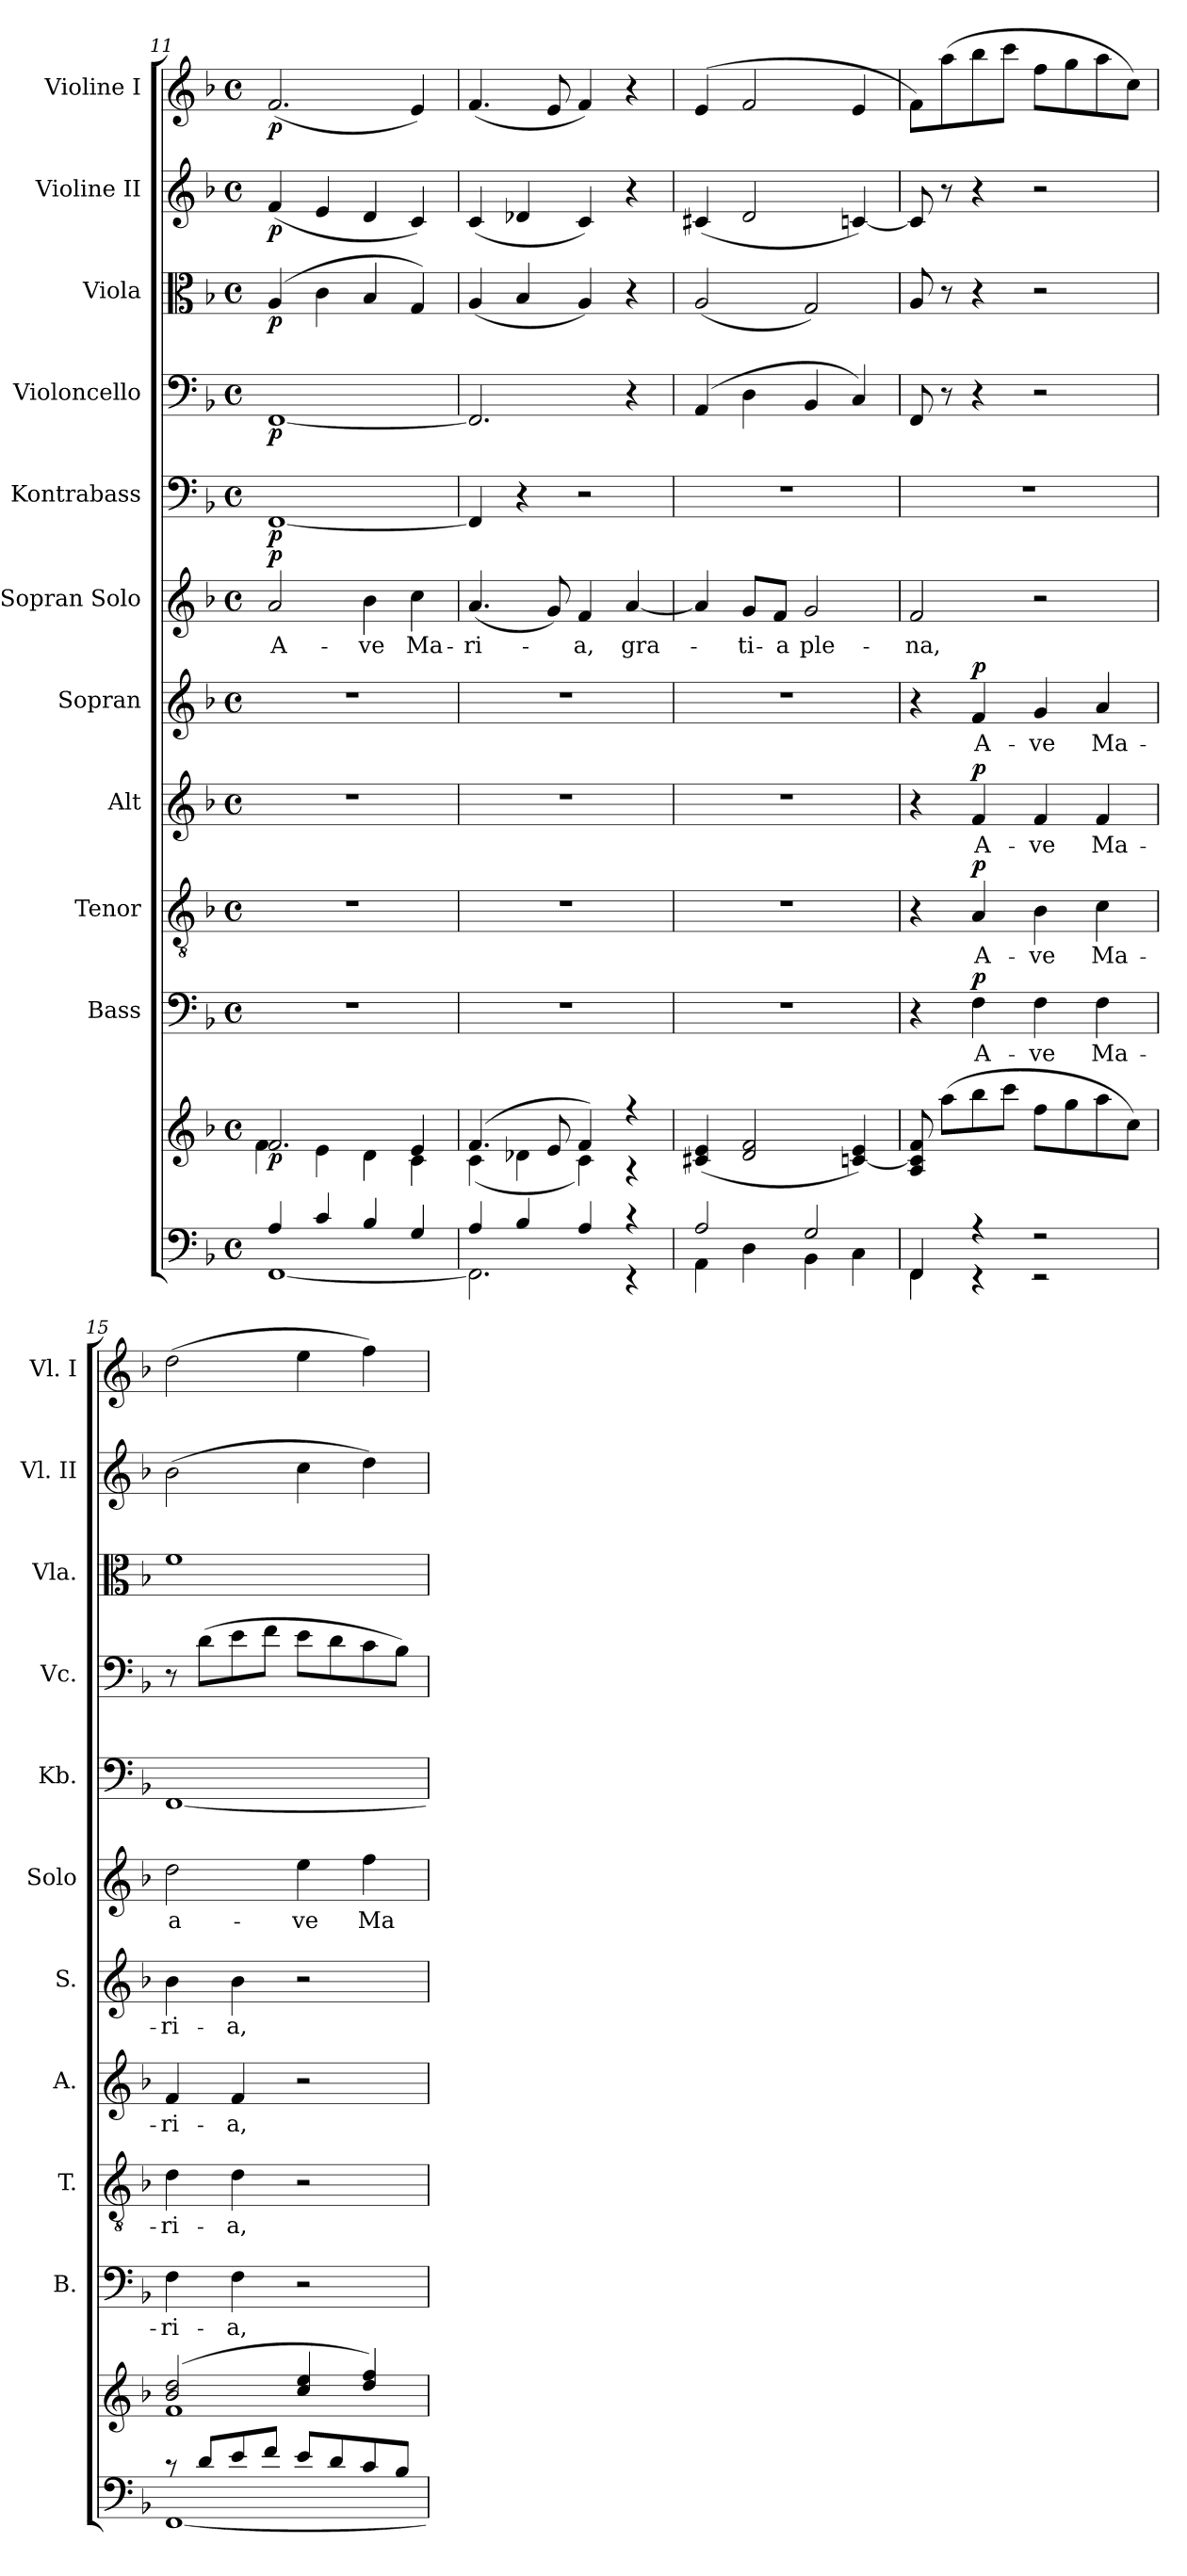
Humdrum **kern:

**kern	**kern	**dynam	**kern	**text	**dynam	**kern	**text	**dynam	**kern	**text	**dynam	**kern	**text	**dynam	**kern	**text	**dynam	**kern	**dynam	**kern	**dynam	**kern	**dynam	**kern	**dynam	**kern	**dynam
*part11	*part11	*part11	*part10	*part10	*part10	*part9	*part9	*part9	*part8	*part8	*part8	*part7	*part7	*part7	*part6	*part6	*part6	*part5	*part5	*part4	*part4	*part3	*part3	*part2	*part2	*part1	*part1
*staff12	*staff11	*staff11/12	*staff10	*staff10	*staff10	*staff9	*staff9	*staff9	*staff8	*staff8	*staff8	*staff7	*staff7	*staff7	*staff6	*staff6	*staff6	*staff5	*staff5	*staff4	*staff4	*staff3	*staff3	*staff2	*staff2	*staff1	*staff1
*	*	*	*I"Bass	*	*	*I"Tenor	*	*	*I"Alt	*	*	*I"Sopran	*	*	*I"Sopran Solo	*	*	*I"Kontrabass	*	*I"Violoncello	*	*I"Viola	*	*I"Violine II	*	*I"Violine I	*
*	*	*	*I'B.	*	*	*I'T.	*	*	*I'A.	*	*	*I'S.	*	*	*I'Solo	*	*	*I'Kb.	*	*I'Vc.	*	*I'Vla.	*	*I'Vl. II	*	*I'Vl. I	*
*clefF4	*clefG2	*	*clefF4	*	*	*clefGv2	*	*	*clefG2	*	*	*clefG2	*	*	*clefG2	*	*	*clefF4	*	*clefF4	*	*clefC3	*	*clefG2	*	*clefG2	*
*	*	*	*	*	*	*	*	*	*	*	*	*	*	*	*	*	*	*ITrd7c12	*	*	*	*	*	*	*	*	*
*k[b-]	*k[b-]	*	*k[b-]	*	*	*k[b-]	*	*	*k[b-]	*	*	*k[b-]	*	*	*k[b-]	*	*	*k[b-]	*	*k[b-]	*	*k[b-]	*	*k[b-]	*	*k[b-]	*
*F:	*F:	*	*F:	*	*	*F:	*	*	*F:	*	*	*F:	*	*	*F:	*	*	*F:	*	*F:	*	*F:	*	*F:	*	*F:	*
*M4/4	*M4/4	*	*M4/4	*	*	*M4/4	*	*	*M4/4	*	*	*M4/4	*	*	*M4/4	*	*	*M4/4	*	*M4/4	*	*M4/4	*	*M4/4	*	*M4/4	*
*met(c)	*met(c)	*	*met(c)	*	*	*met(c)	*	*	*met(c)	*	*	*met(c)	*	*	*met(c)	*	*	*met(c)	*	*met(c)	*	*met(c)	*	*met(c)	*	*met(c)	*
=11	=11	=11	=11	=11	=11	=11	=11	=11	=11	=11	=11	=11	=11	=11	=11	=11	=11	=11	=11	=11	=11	=11	=11	=11	=11	=11	=11
*^	*^	*	*	*	*	*	*	*	*	*	*	*	*	*	*	*	*	*	*	*	*	*	*	*	*	*	*
!	!	!	!	!LO:DY:b	!	!	!	!	!	!	!	!	!	!	!	!	!	!LO:LY:b	!LO:DY:a	!	!LO:DY:b	!	!LO:DY:b	!	!LO:DY:b	!	!LO:DY:b	!	!LO:DY:b
4A/	[<1FF	2.f/	4f\	p	1r	.	.	1r	.	.	1r	.	.	1r	.	.	2a/	A-	p	[1FFF	p	[1FF	p	(4A/	p	(<4f/	p	(<2.f/	p
4c/	.	.	4e\	.	.	.	.	.	.	.	.	.	.	.	.	.	.	.	.	.	.	.	.	4c\	.	4e/	.	.	.
!	!	!	!	!	!	!	!	!	!	!	!	!	!	!	!	!	!	!LO:LY:b	!	!	!	!	!	!	!	!	!	!	!
4B-/	.	.	4d\	.	.	.	.	.	.	.	.	.	.	.	.	.	4b-\	-ve	.	.	.	.	.	4B-/	.	4d/	.	.	.
!	!	!	!	!	!	!	!	!	!	!	!	!	!	!	!	!	!	!LO:LY:b	!	!	!	!	!	!	!	!	!	!	!
4G/	.	4e/	4c\	.	.	.	.	.	.	.	.	.	.	.	.	.	4cc\	Ma-	.	.	.	.	.	4G/)	.	4c/)	.	4e/)	.
=12	=12	=12	=12	=12	=12	=12	=12	=12	=12	=12	=12	=12	=12	=12	=12	=12	=12	=12	=12	=12	=12	=12	=12	=12	=12	=12	=12	=12	=12
!	!	!	!	!	!	!	!	!	!	!	!	!	!	!	!	!	!	!LO:LY:b	!	!	!	!	!	!	!	!	!	!	!
4A/	2.FF\]	(4.f/	(<4c\	.	1r	.	.	1r	.	.	1r	.	.	1r	.	.	(<4.a/	-ri-	.	4FFF/]	.	2.FF/]	.	(<4A/	.	(<4c/	.	(<4.f/	.
4B-/	.	.	4d-X\	.	.	.	.	.	.	.	.	.	.	.	.	.	.	.	.	4r	.	.	.	4B-/	.	4d-X/	.	.	.
.	.	8e/	.	.	.	.	.	.	.	.	.	.	.	.	.	.	8g/)	.	.	.	.	.	.	.	.	.	.	8e/	.
!	!	!	!	!	!	!	!	!	!	!	!	!	!	!	!	!	!	!LO:LY:b	!	!	!	!	!	!	!	!	!	!	!
4A/	.	4f/)	4c\)	.	.	.	.	.	.	.	.	.	.	.	.	.	4f/	-a,	.	2r	.	.	.	4A/)	.	4c/)	.	4f/)	.
!	!	!	!	!	!	!	!	!	!	!	!	!	!	!	!	!	!	!LO:LY:b	!	!	!	!	!	!	!	!	!	!	!
4r	4r	4r	4r	.	.	.	.	.	.	.	.	.	.	.	.	.	[4a/	gra-	.	.	.	4r	.	4r	.	4r	.	4r	.
*	*	*v	*v	*	*	*	*	*	*	*	*	*	*	*	*	*	*	*	*	*	*	*	*	*	*	*	*	*	*
=13	=13	=13	=13	=13	=13	=13	=13	=13	=13	=13	=13	=13	=13	=13	=13	=13	=13	=13	=13	=13	=13	=13	=13	=13	=13	=13	=13	=13
2A/	4AA\	(<4c#X/ 4e/	.	1r	.	.	1r	.	.	1r	.	.	1r	.	.	4a/]	.	.	1r	.	(4AA/	.	(<2A/	.	(<4c#X/	.	(4e/	.
!	!	!	!	!	!	!	!	!	!	!	!	!	!	!	!	!	!LO:LY:b	!	!	!	!	!	!	!	!	!	!	!
.	4D\	2d/ 2f/	.	.	.	.	.	.	.	.	.	.	.	.	.	8g/L	-ti-	.	.	.	4D\	.	.	.	2d/	.	2f/	.
!	!	!	!	!	!	!	!	!	!	!	!	!	!	!	!	!	!LO:LY:b	!	!	!	!	!	!	!	!	!	!	!
.	.	.	.	.	.	.	.	.	.	.	.	.	.	.	.	8f/J	-a	.	.	.	.	.	.	.	.	.	.	.
!	!	!	!	!	!	!	!	!	!	!	!	!	!	!	!	!	!LO:LY:b	!	!	!	!	!	!	!	!	!	!	!
2G/	4BB-\	.	.	.	.	.	.	.	.	.	.	.	.	.	.	2g/	ple-	.	.	.	4BB-/	.	2G/)	.	.	.	.	.
.	4C\	[4cn/ 4e/)	.	.	.	.	.	.	.	.	.	.	.	.	.	.	.	.	.	.	4C/)	.	.	.	[4cn/)	.	4e/	.
!!LO:PB:g=z
=14	=14	=14	=14	=14	=14	=14	=14	=14	=14	=14	=14	=14	=14	=14	=14	=14	=14	=14	=14	=14	=14	=14	=14	=14	=14	=14	=14	=14
!	!	!	!	!	!	!	!	!	!	!	!	!	!	!	!	!	!LO:LY:b	!	!	!	!	!	!	!	!	!	!	!
4FF/	4FF\	8A/ 8c/] 8f/	.	4r	.	.	4r	.	.	4r	.	.	4r	.	.	2f/	-na,	.	1r	.	8FF/	.	8A/	.	8c/]	.	8f\L)	.
.	.	(>8aa\L	.	.	.	.	.	.	.	.	.	.	.	.	.	.	.	.	.	.	8r	.	8r	.	8r	.	(>8aa\	.
!	!	!	!	!	!LO:LY:b	!LO:DY:a	!	!LO:LY:b	!LO:DY:a	!	!LO:LY:b	!LO:DY:a	!	!LO:LY:b	!LO:DY:a	!	!	!	!	!	!	!	!	!	!	!	!	!
4r	4r	8bb-\	.	4F\	A-	p	4A/	A-	p	4f/	A-	p	4f/	A-	p	.	.	.	.	.	4r	.	4r	.	4r	.	8bb-\	.
.	.	8ccc\J	.	.	.	.	.	.	.	.	.	.	.	.	.	.	.	.	.	.	.	.	.	.	.	.	8ccc\J	.
!	!	!	!	!	!LO:LY:b	!	!	!LO:LY:b	!	!	!LO:LY:b	!	!	!LO:LY:b	!	!	!	!	!	!	!	!	!	!	!	!	!	!
2r	2r	8ff\L	.	4F\	-ve	.	4B-\	-ve	.	4f/	-ve	.	4g/	-ve	.	2r	.	.	.	.	2r	.	2r	.	2r	.	8ff\L	.
.	.	8gg\	.	.	.	.	.	.	.	.	.	.	.	.	.	.	.	.	.	.	.	.	.	.	.	.	8gg\	.
!	!	!	!	!	!LO:LY:b	!	!	!LO:LY:b	!	!	!LO:LY:b	!	!	!LO:LY:b	!	!	!	!	!	!	!	!	!	!	!	!	!	!
.	.	8aa\	.	4F\	Ma-	.	4c\	Ma-	.	4f/	Ma-	.	4a/	Ma-	.	.	.	.	.	.	.	.	.	.	.	.	8aa\	.
.	.	8cc\J)	.	.	.	.	.	.	.	.	.	.	.	.	.	.	.	.	.	.	.	.	.	.	.	.	8cc\J)	.
=15	=15	=15	=15	=15	=15	=15	=15	=15	=15	=15	=15	=15	=15	=15	=15	=15	=15	=15	=15	=15	=15	=15	=15	=15	=15	=15	=15	=15
*	*	*^	*	*	*	*	*	*	*	*	*	*	*	*	*	*	*	*	*	*	*	*	*	*	*	*	*	*
!	!	!	!	!	!	!LO:LY:b	!	!	!LO:LY:b	!	!	!LO:LY:b	!	!	!LO:LY:b	!	!	!LO:LY:b	!	!	!	!	!	!	!	!	!	!	!
8rc	[<1FF	(2b-/ 2dd/	1f	.	4F\	-ri-	.	4d\	-ri-	.	4f/	-ri-	.	4b-\	-ri-	.	2dd\	a-	.	[1FFF	.	8r	.	1f	.	(>2b-\	.	(>2dd\	.
8d/L	.	.	.	.	.	.	.	.	.	.	.	.	.	.	.	.	.	.	.	.	.	(>8d\L	.	.	.	.	.	.	.
!	!	!	!	!	!	!LO:LY:b	!	!	!LO:LY:b	!	!	!LO:LY:b	!	!	!LO:LY:b	!	!	!	!	!	!	!	!	!	!	!	!	!	!
8e/	.	.	.	.	4F\	-a,	.	4d\	-a,	.	4f/	-a,	.	4b-\	-a,	.	.	.	.	.	.	8e\	.	.	.	.	.	.	.
8f/J	.	.	.	.	.	.	.	.	.	.	.	.	.	.	.	.	.	.	.	.	.	8f\J	.	.	.	.	.	.	.
!	!	!	!	!	!	!	!	!	!	!	!	!	!	!	!	!	!	!LO:LY:b	!	!	!	!	!	!	!	!	!	!	!
8e/L	.	4cc/ 4ee/	.	.	2r	.	.	2r	.	.	2r	.	.	2r	.	.	4ee\	-ve	.	.	.	8e\L	.	.	.	4cc\	.	4ee\	.
8d/	.	.	.	.	.	.	.	.	.	.	.	.	.	.	.	.	.	.	.	.	.	8d\	.	.	.	.	.	.	.
!	!	!	!	!	!	!	!	!	!	!	!	!	!	!	!	!	!	!LO:LY:b	!	!	!	!	!	!	!	!	!	!	!
8c/	.	4dd/ 4ff/)	.	.	.	.	.	.	.	.	.	.	.	.	.	.	4ff\	Ma-	.	.	.	8c\	.	.	.	4dd\)	.	4ff\)	.
8B-/J	.	.	.	.	.	.	.	.	.	.	.	.	.	.	.	.	.	.	.	.	.	8B-\J)	.	.	.	.	.	.	.
*v	*v	*	*	*	*	*	*	*	*	*	*	*	*	*	*	*	*	*	*	*	*	*	*	*	*	*	*	*	*
*	*v	*v	*	*	*	*	*	*	*	*	*	*	*	*	*	*	*	*	*	*	*	*	*	*	*	*	*	*
=	=	=	=	=	=	=	=	=	=	=	=	=	=	=	=	=	=	=	=	=	=	=	=	=	=	=	=
*-	*-	*-	*-	*-	*-	*-	*-	*-	*-	*-	*-	*-	*-	*-	*-	*-	*-	*-	*-	*-	*-	*-	*-	*-	*-	*-	*-
